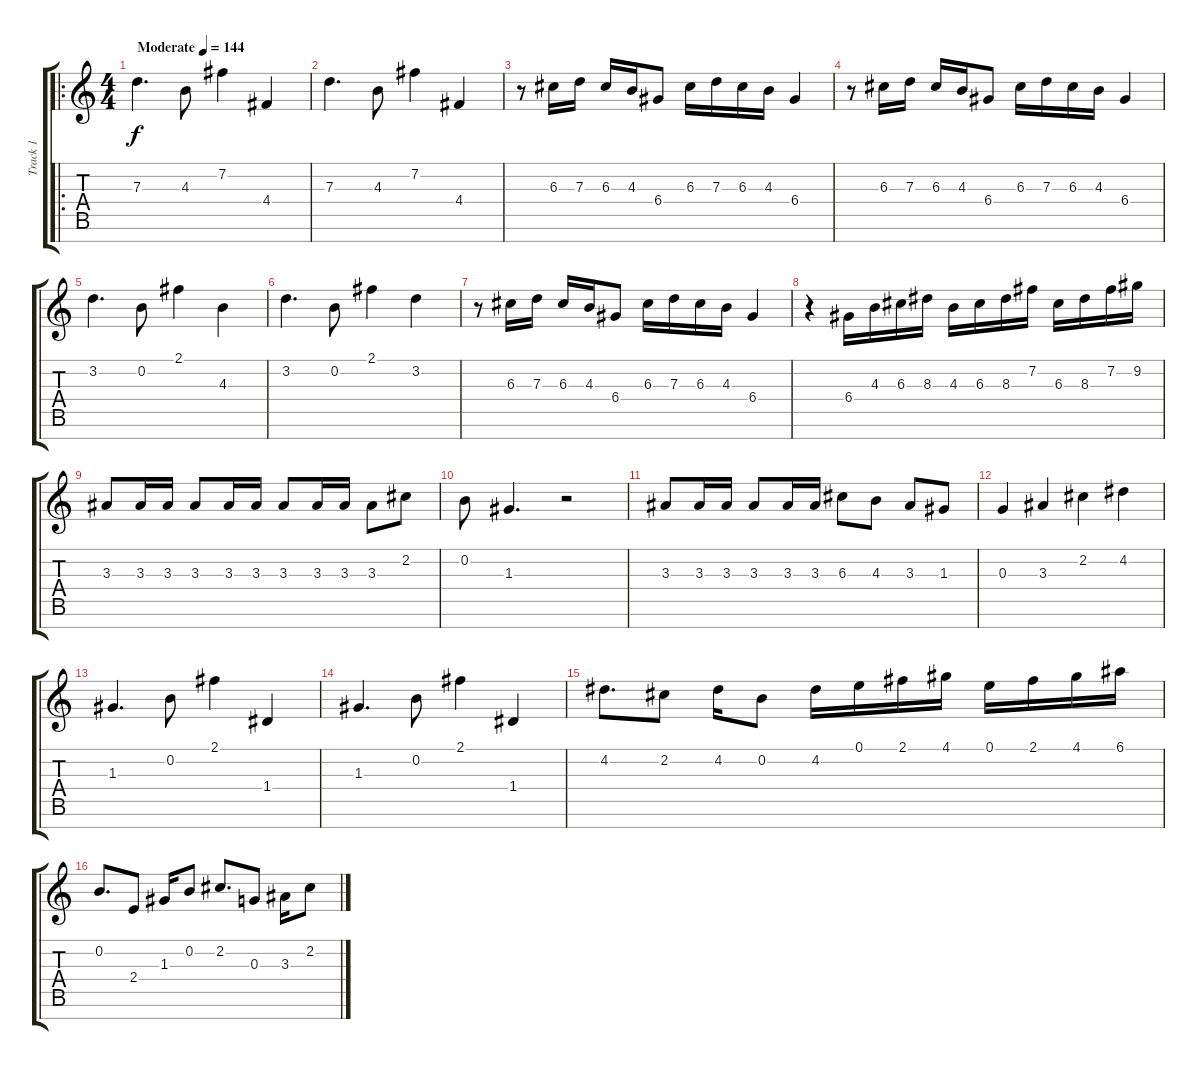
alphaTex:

\track ("Track 1" "Track 1") {instrument acousticguitarsteel}
\staff {score tabs}
\tuning (E4 B3 G3 D3 A2 E2 B1) {hide}
\ro
\ts (4 4)
\tempo (144 "Moderate")
\clef g2
\ks c
7.3.4{d dy f instrument acousticguitarsteel} 4.3.8 7.2.4 4.4.4 |
7.3.4{d} 4.3.8 7.2.4 4.4.4 |
r.8 6.3.16 7.3.16 6.3.16 4.3.16 6.4.8 6.3.16 7.3.16 6.3.16 4.3.16 6.4.4 |
r.8 6.3.16 7.3.16 6.3.16 4.3.16 6.4.8 6.3.16 7.3.16 6.3.16 4.3.16 6.4.4 |
3.2.4{d} 0.2.8 2.1.4 4.3.4 |
3.2.4{d} 0.2.8 2.1.4 3.2.4 |
r.8 6.3.16 7.3.16 6.3.16 4.3.16 6.4.8 6.3.16 7.3.16 6.3.16 4.3.16 6.4.4 |
r.4 6.4.16 4.3.16 6.3.16 8.3.16 4.3.16 6.3.16 8.3.16 7.2.16 6.3.16 8.3.16 7.2.16 9.2.16 |
3.3.8 3.3.16 3.3.16 3.3.8 3.3.16 3.3.16 3.3.8 3.3.16 3.3.16 3.3.8 2.2.8 |
0.2.8 1.3.4{d} r.2 |
3.3.8 3.3.16 3.3.16 3.3.8 3.3.16 3.3.16 6.3.8 4.3.8 3.3.8 1.3.8 |
0.3.4 3.3.4 2.2.4 4.2.4 |
1.3.4{d} 0.2.8 2.1.4 1.4.4 |
1.3.4{d} 0.2.8 2.1.4 1.4.4 |
4.2.8{d} 2.2.8 4.2.16 0.2.8 4.2.16 0.1.16 2.1.16 4.1.16 0.1.16 2.1.16 4.1.16 6.1.16 |
0.2.8{d} 2.4.8 1.3.16 0.2.8 2.2.8{d} 0.3.8 3.3.16 2.2.8
